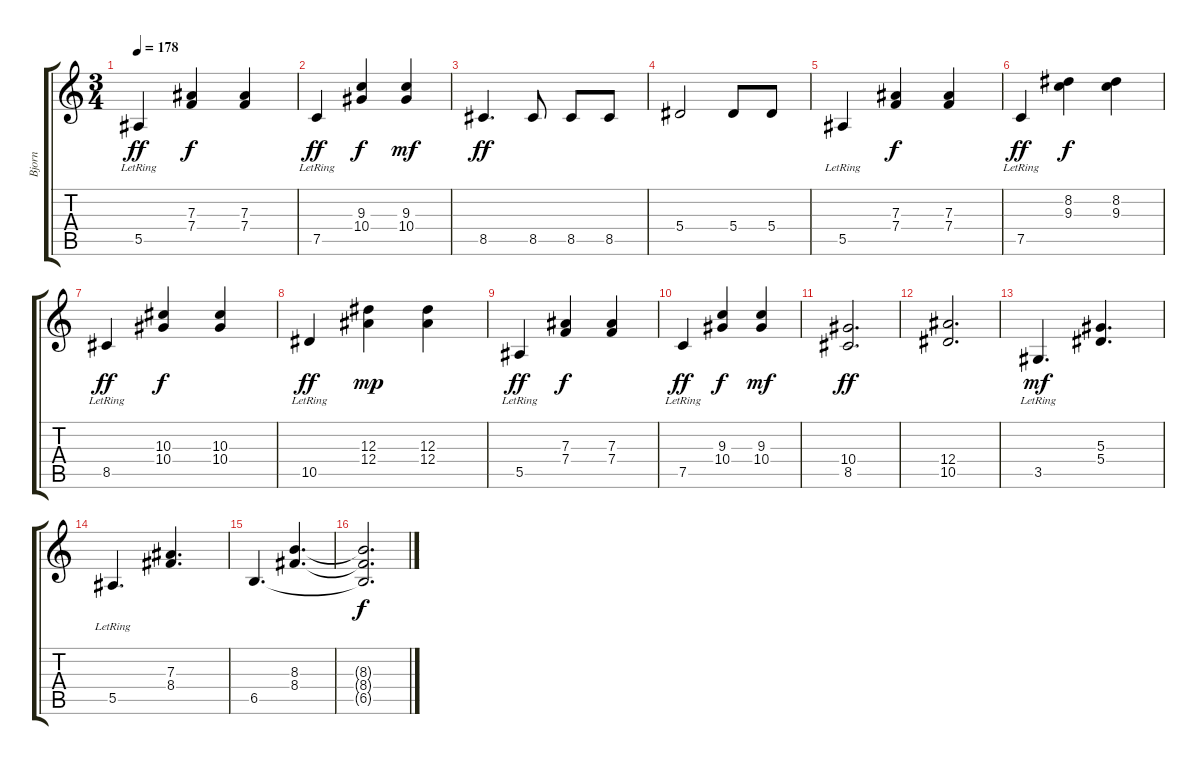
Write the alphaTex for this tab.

\track ("Bjorn" "Bjorn") {instrument overdrivenguitar}
\staff {score tabs}
\tuning (C4 G3 Eb3 Bb2 F2 C2) {hide}
\ts (3 4)
\tempo 178
\clef g2
\ks c
5.5{lr}.4{dy ff} (7.3 7.4).4{dy f} (7.3 7.4).4 |
7.5{lr}.4{dy ff} (9.3 10.4).4{dy f} (9.3 10.4).4{dy mf} |
8.5.4{d dy ff} 8.5.8 8.5.8 8.5.8 |
5.4.2 5.4.8 5.4.8 |
5.5{lr}.4 (7.3 7.4).4{dy f} (7.3 7.4).4 |
7.5{lr}.4{dy ff} (8.2 9.3).4{dy f} (8.2 9.3).4 |
8.5{lr}.4{dy ff} (10.3 10.4).4{dy f} (10.3 10.4).4 |
10.5{lr}.4{dy ff} (12.3 12.4).4{dy mp} (12.3 12.4).4 |
5.5{lr}.4{dy ff} (7.3 7.4).4{dy f} (7.3 7.4).4 |
7.5{lr}.4{dy ff} (9.3 10.4).4{dy f} (9.3 10.4).4{dy mf} |
(10.4 8.5).2{d dy ff} |
(12.4 10.5).2{d} |
3.5{lr}.4{d dy mf volume 16} (5.3 5.4).4{d} |
5.5{lr}.4{d} (7.3 8.4).4{d} |
6.5.4{d} (8.3 8.4).4{d} |
(8.3{t} 8.4{t} 6.5{t}).2{d dy f}
